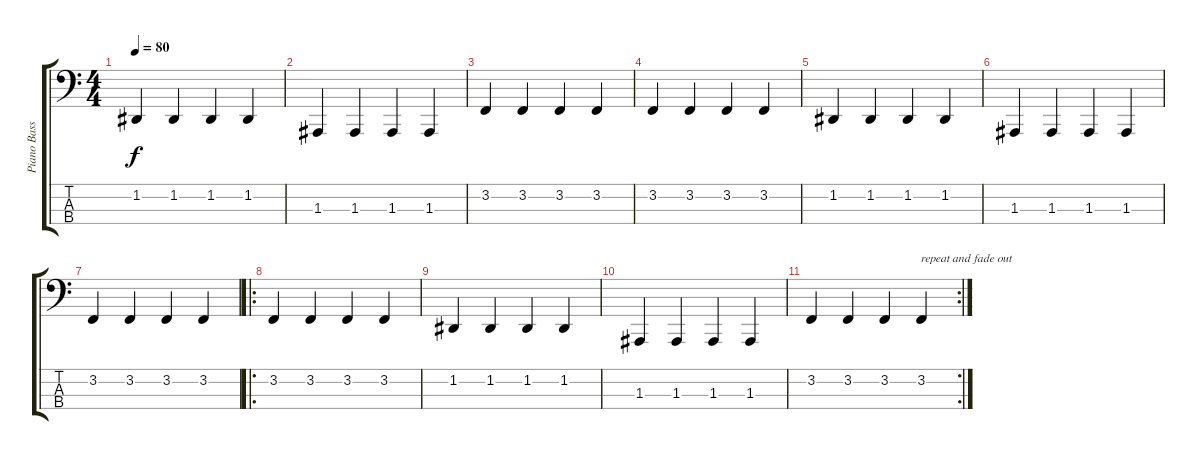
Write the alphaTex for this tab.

\track ("Piano Bass" "Piano Bass") {instrument brightacousticpiano}
\staff {score tabs}
\tuning (G2 D2 A1 E1) {hide}
\ts (4 4)
\tempo 80
\clef f4
\ks c
1.2.4{dy f} 1.2.4 1.2.4 1.2.4 |
1.3.4 1.3.4 1.3.4 1.3.4 |
3.2.4 3.2.4 3.2.4 3.2.4 |
3.2.4 3.2.4 3.2.4 3.2.4 |
1.2.4 1.2.4 1.2.4 1.2.4 |
1.3.4 1.3.4 1.3.4 1.3.4 |
3.2.4 3.2.4 3.2.4 3.2.4 |
\ro
3.2.4 3.2.4 3.2.4 3.2.4 |
1.2.4 1.2.4 1.2.4 1.2.4 |
1.3.4 1.3.4 1.3.4 1.3.4 |
\rc 2
3.2.4 3.2.4 3.2.4 3.2.4{txt "repeat and fade out"}
